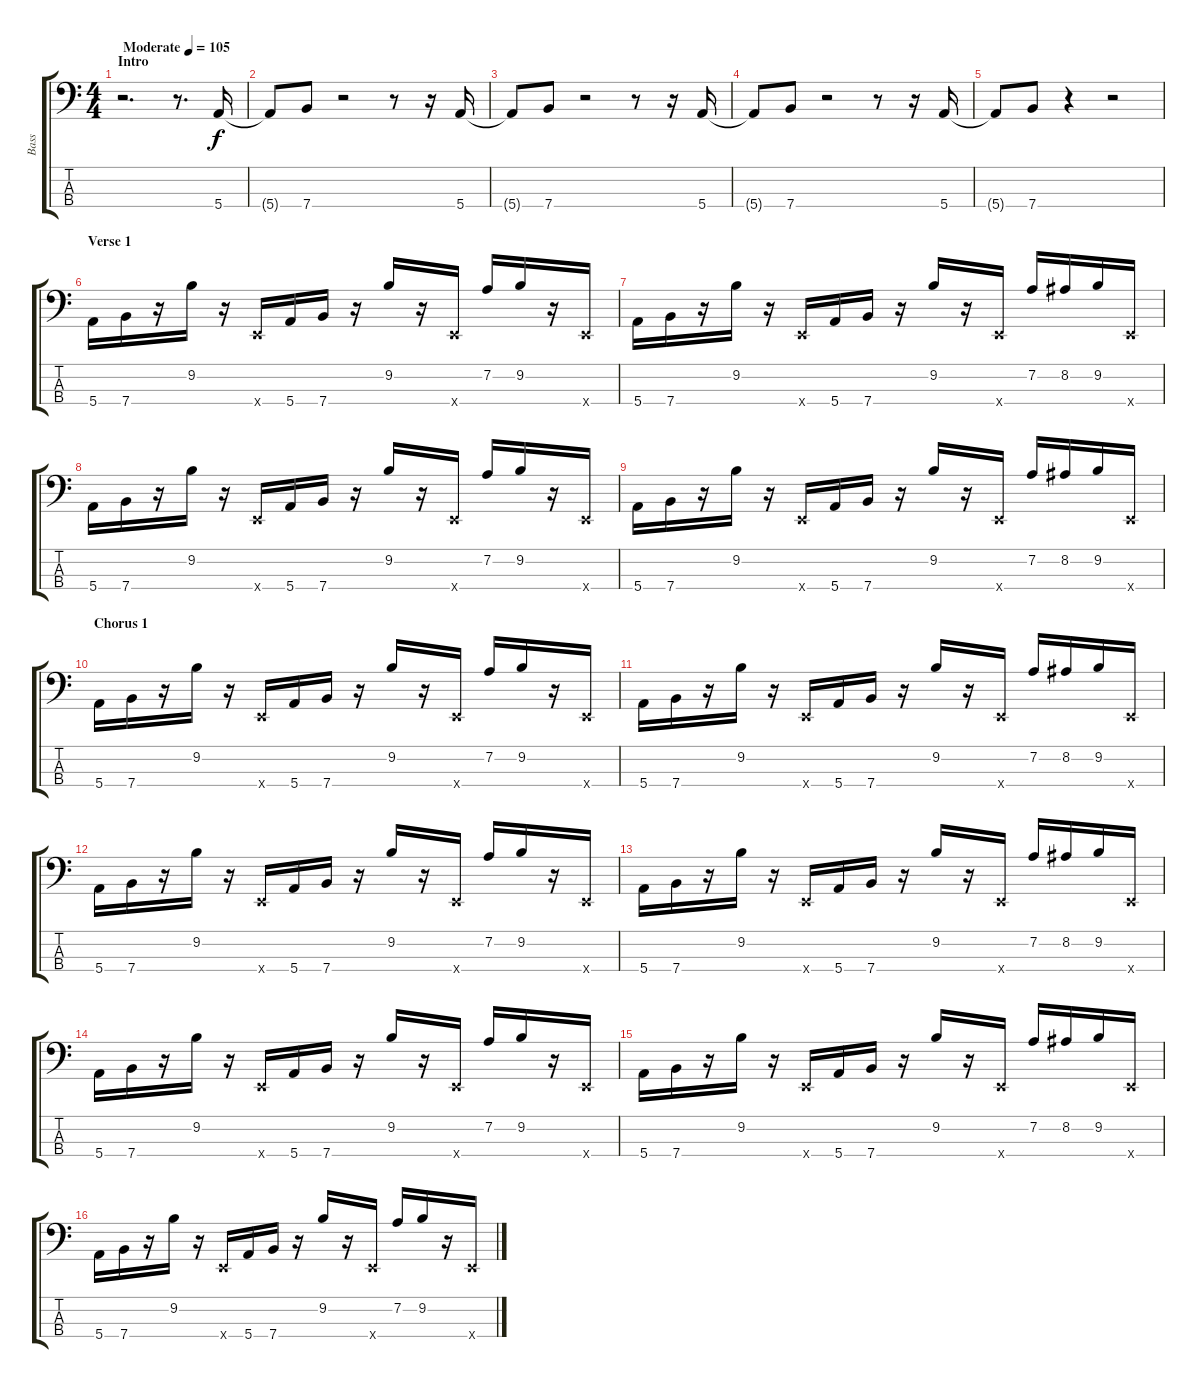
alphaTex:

\track ("Bass" "Bass") {instrument electricbassfinger}
\staff {score tabs}
\tuning (G2 D2 A1 E1) {hide}
\ts (4 4)
\section ("" "Intro")
\tempo (105 "Moderate")
\clef f4
\ks c
r.2{d dy f instrument electricbassfinger} r.8{d} 5.4.16 |
5.4{t}.8 7.4.8 r.2 r.8 r.16 5.4.16 |
5.4{t}.8 7.4.8 r.2 r.8 r.16 5.4.16 |
5.4{t}.8 7.4.8 r.2 r.8 r.16 5.4.16 |
5.4{t}.8 7.4.8 r.4 r.2 |
\section ("" "Verse 1")
5.4.16 7.4.16 r.16 9.2.16 r.16 0.4{x}.16 5.4.16 7.4.16 r.16 9.2.16 r.16 0.4{x}.16 7.2.16 9.2.16 r.16 0.4{x}.16 |
5.4.16 7.4.16 r.16 9.2.16 r.16 0.4{x}.16 5.4.16 7.4.16 r.16 9.2.16 r.16 0.4{x}.16 7.2.16 8.2.16 9.2.16 0.4{x}.16 |
5.4.16 7.4.16 r.16 9.2.16 r.16 0.4{x}.16 5.4.16 7.4.16 r.16 9.2.16 r.16 0.4{x}.16 7.2.16 9.2.16 r.16 0.4{x}.16 |
5.4.16 7.4.16 r.16 9.2.16 r.16 0.4{x}.16 5.4.16 7.4.16 r.16 9.2.16 r.16 0.4{x}.16 7.2.16 8.2.16 9.2.16 0.4{x}.16 |
\section ("" "Chorus 1")
5.4.16 7.4.16 r.16 9.2.16 r.16 0.4{x}.16 5.4.16 7.4.16 r.16 9.2.16 r.16 0.4{x}.16 7.2.16 9.2.16 r.16 0.4{x}.16 |
5.4.16 7.4.16 r.16 9.2.16 r.16 0.4{x}.16 5.4.16 7.4.16 r.16 9.2.16 r.16 0.4{x}.16 7.2.16 8.2.16 9.2.16 0.4{x}.16 |
5.4.16 7.4.16 r.16 9.2.16 r.16 0.4{x}.16 5.4.16 7.4.16 r.16 9.2.16 r.16 0.4{x}.16 7.2.16 9.2.16 r.16 0.4{x}.16 |
5.4.16 7.4.16 r.16 9.2.16 r.16 0.4{x}.16 5.4.16 7.4.16 r.16 9.2.16 r.16 0.4{x}.16 7.2.16 8.2.16 9.2.16 0.4{x}.16 |
5.4.16 7.4.16 r.16 9.2.16 r.16 0.4{x}.16 5.4.16 7.4.16 r.16 9.2.16 r.16 0.4{x}.16 7.2.16 9.2.16 r.16 0.4{x}.16 |
5.4.16 7.4.16 r.16 9.2.16 r.16 0.4{x}.16 5.4.16 7.4.16 r.16 9.2.16 r.16 0.4{x}.16 7.2.16 8.2.16 9.2.16 0.4{x}.16 |
5.4.16 7.4.16 r.16 9.2.16 r.16 0.4{x}.16 5.4.16 7.4.16 r.16 9.2.16 r.16 0.4{x}.16 7.2.16 9.2.16 r.16 0.4{x}.16
